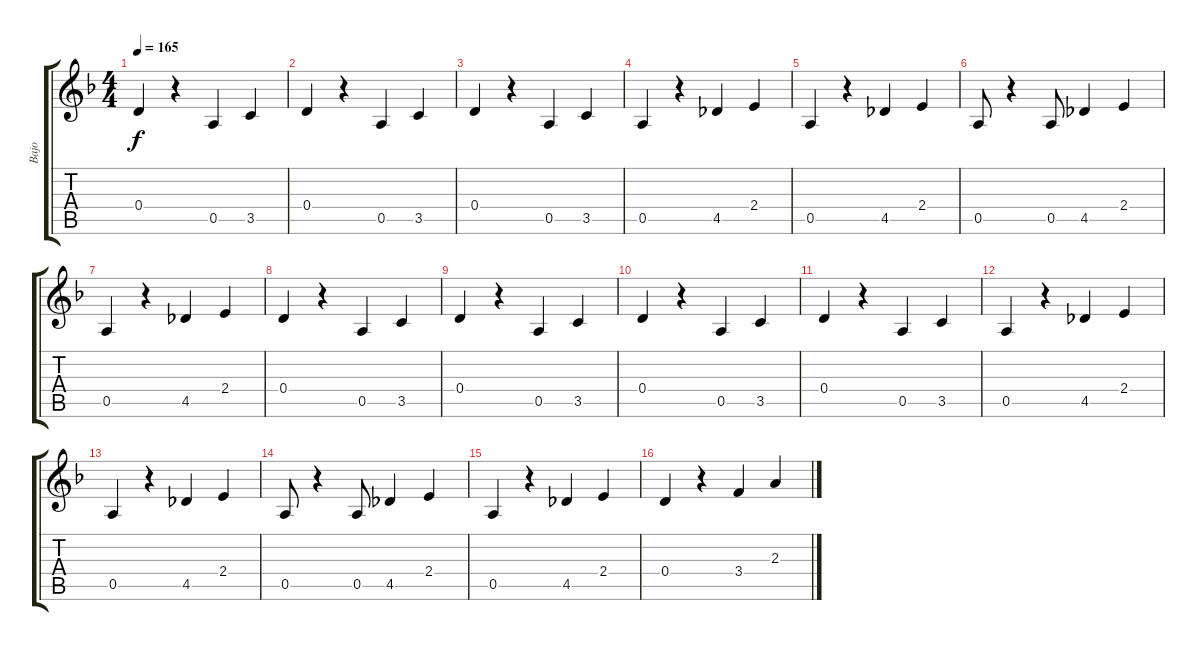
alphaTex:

\track ("Bajo" "Bajo") {instrument electricbassfinger}
\staff {score tabs}
\tuning (E4 B3 G3 D3 A2 E2) {hide}
\ts (4 4)
\tempo 165
\clef g2
\ks dminor
0.4.4{dy f} r.4 0.5.4 3.5.4 |
0.4.4 r.4 0.5.4 3.5.4 |
0.4.4 r.4 0.5.4 3.5.4 |
0.5.4 r.4 4.5.4 2.4.4 |
0.5.4 r.4 4.5.4 2.4.4 |
0.5.8 r.4 0.5.8 4.5.4 2.4.4 |
0.5.4 r.4 4.5.4 2.4.4 |
0.4.4 r.4 0.5.4 3.5.4 |
0.4.4 r.4 0.5.4 3.5.4 |
0.4.4 r.4 0.5.4 3.5.4 |
0.4.4 r.4 0.5.4 3.5.4 |
0.5.4 r.4 4.5.4 2.4.4 |
0.5.4 r.4 4.5.4 2.4.4 |
0.5.8 r.4 0.5.8 4.5.4 2.4.4 |
0.5.4 r.4 4.5.4 2.4.4 |
0.4.4 r.4 3.4.4 2.3.4
